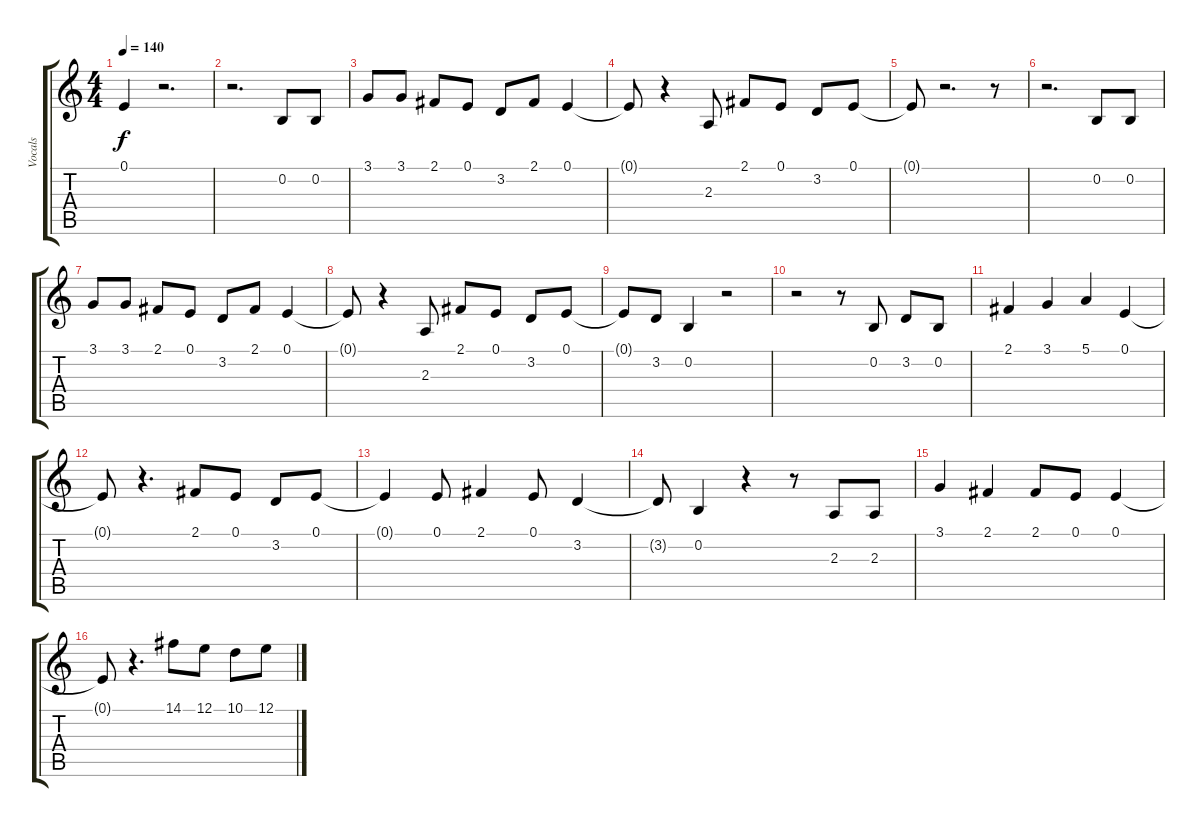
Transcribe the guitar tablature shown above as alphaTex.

\track ("Vocals" "Vocals") {instrument lead8bassandlead}
\staff {score tabs}
\tuning (E4 B3 G3 D3 A2 E2) {hide}
\ts (4 4)
\tempo 140
\clef g2
\ks c
0.1{t}.4{dy f} r.2{d} |
r.2{d} 0.2.8 0.2.8 |
3.1.8 3.1.8 2.1.8 0.1.8 3.2.8 2.1.8 0.1.4 |
0.1{t}.8 r.4 2.3.8 2.1.8 0.1.8 3.2.8 0.1.8 |
0.1{t}.8 r.2{d} r.8 |
r.2{d} 0.2.8 0.2.8 |
3.1.8 3.1.8 2.1.8 0.1.8 3.2.8 2.1.8 0.1.4 |
0.1{t}.8 r.4 2.3.8 2.1.8 0.1.8 3.2.8 0.1.8 |
0.1{t}.8 3.2.8 0.2.4 r.2 |
r.2 r.8 0.2.8 3.2.8 0.2.8 |
2.1.4 3.1.4 5.1.4 0.1.4 |
0.1{t}.8 r.4{d} 2.1.8 0.1.8 3.2.8 0.1.8 |
0.1{t}.4 0.1.8 2.1.4 0.1.8 3.2.4 |
3.2{t}.8 0.2.4 r.4 r.8 2.3.8 2.3.8 |
3.1.4 2.1.4 2.1.8 0.1.8 0.1.4 |
0.1{t}.8 r.4{d} 14.1.8 12.1.8 10.1.8 12.1.8
